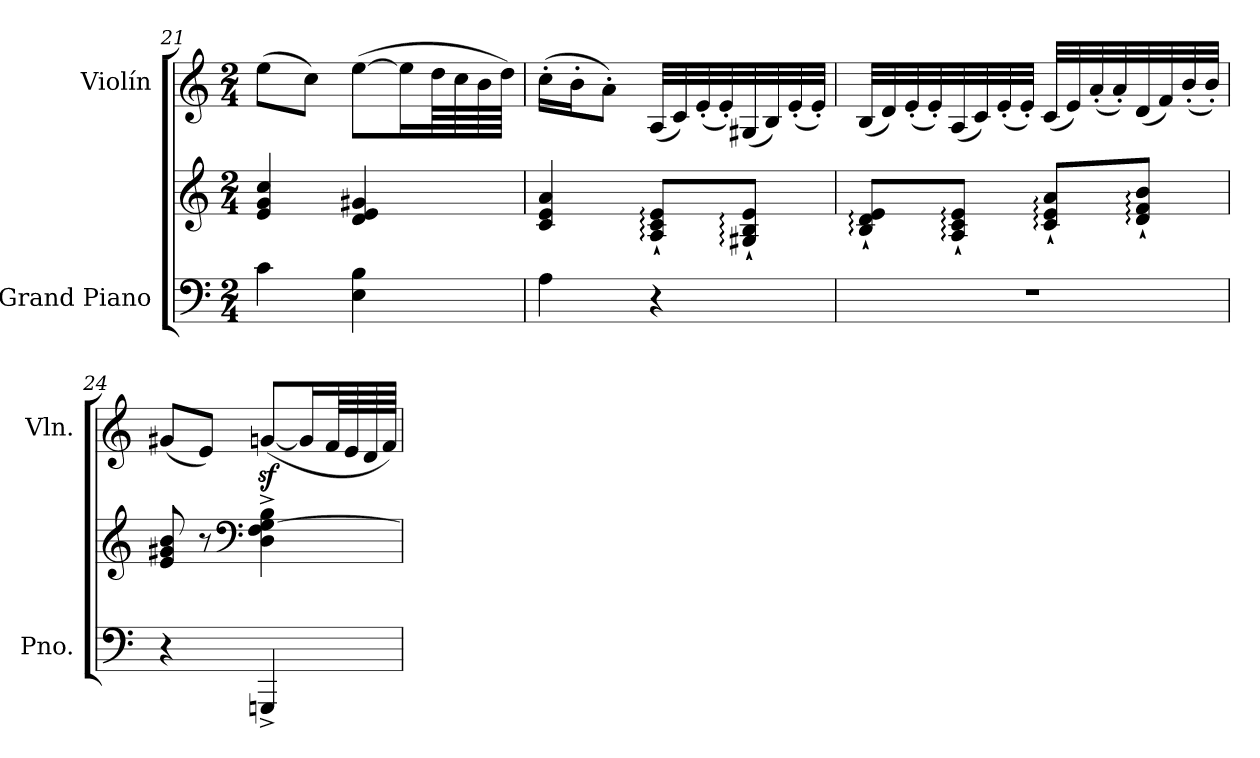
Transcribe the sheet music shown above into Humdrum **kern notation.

**kern	**kern	**kern
*part2	*part2	*part1
*staff3	*staff2	*staff1
*I"Grand Piano	*	*I"Violín
*I'Pno.	*	*I'Vln.
*clefF4	*clefG2	*clefG2
*k[]	*k[]	*k[]
*M2/4	*M2/4	*M2/4
=21	=21	=21
4c\	4e/ 4g/ 4cc/	(8ee\L
.	.	8cc\J)
4E\ 4B\	4d/ 4e/ 4g#X/	([8ee\L
.	.	16ee\L]
.	.	64dd\LL
.	.	64cc\
.	.	64b\
.	.	64dd\JJJJ)
!!LO:LB:g=z
=22	=22	=22
4A\	4c/ 4e/ 4a/	(16cc'\LL
.	.	16b'\J
.	.	8a'\J)
*	*	*MM60
4r	8A/:` 8c/:` 8e/:`L	(32A/LLL
.	.	32c/)
.	.	(32e'/
.	.	32e'/)
.	8G#X/:` 8B/:` 8e/:`J	(32G#X/
.	.	32B/)
.	.	(32e'/
.	.	32e'/JJJ)
=23	=23	=23
2r	8B/:` 8d/:` 8e/:`L	(32B/LLL
.	.	32d/)
.	.	(32e'/
.	.	32e'/)
.	8A/:` 8c/:` 8e/:`J	(32A/
.	.	32c/)
.	.	(32e'/
.	.	32e'/JJJ)
.	8c/:` 8e/:` 8a/:`L	(32c/LLL
.	.	32e/)
.	.	(32a'/
.	.	32a'/)
.	8d/:` 8f/:` 8b/:`J	(32d/
.	.	32f/)
.	.	(32b'/
.	.	32b'/JJJ)
=24	=24	=24
4r	8e/ 8g#X/ 8b/	(8g#X/L
.	8r	8e/J)
*	*clefF4	*
*	*	*MM50
4GGGn^/	4D\^ 4F\^ [4G\^ 4B\^	([8gnz</L
.	.	16g/L]
.	.	64f/LL
.	.	64e/
.	.	64d/
.	.	64f/JJJJ)
=	=	=
*-	*-	*-
